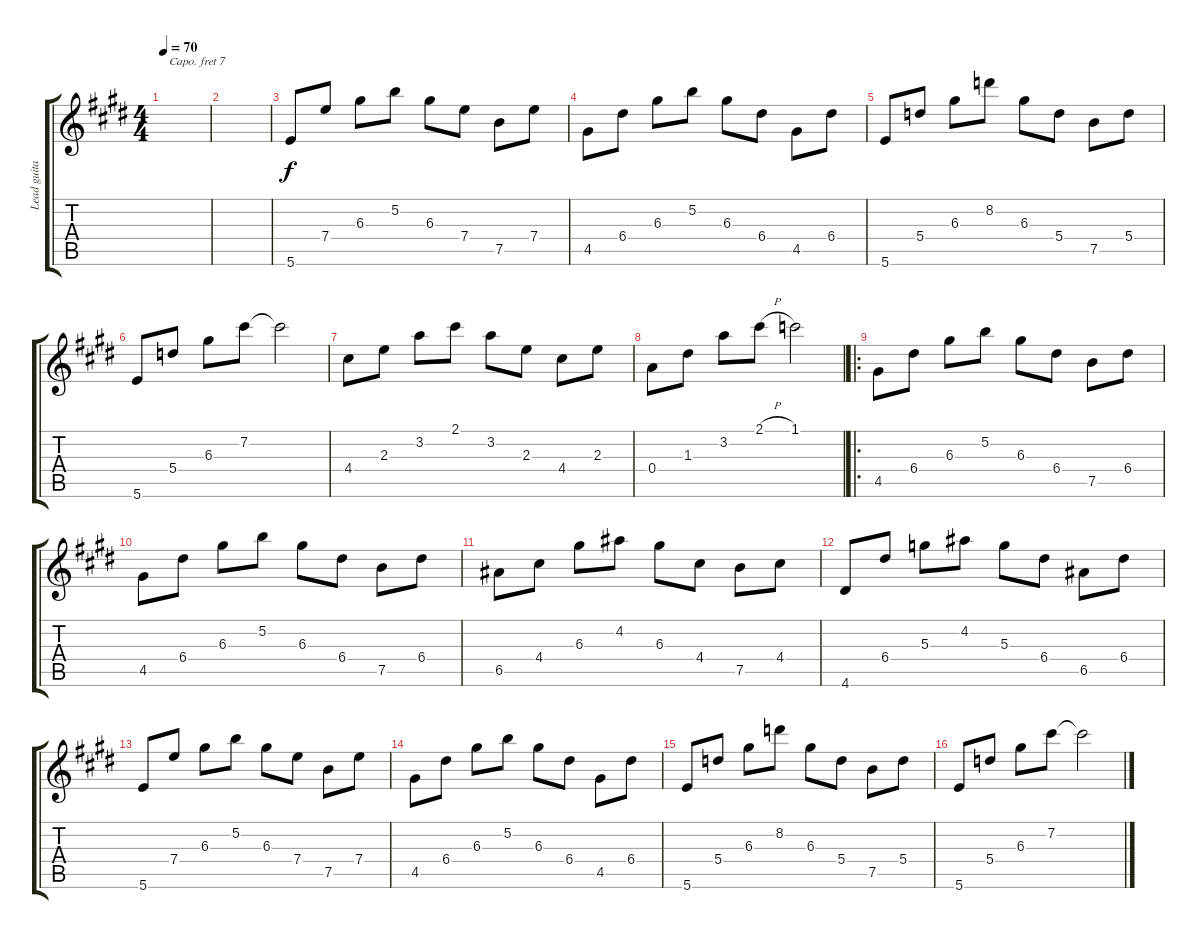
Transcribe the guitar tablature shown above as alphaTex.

\track ("Lead guitar" "Lead guita") {instrument acousticguitarsteel}
\staff {score tabs}
\capo 7
\tuning (E4 B3 G3 D3 A2 E2) {hide}
\ts (4 4)
\tempo 70
\clef g2
\ks e
|
|
5.6.8{volume 12 instrument electricguitarclean} 7.4.8 6.3.8 5.2.8 6.3.8 7.4.8 7.5.8 7.4.8 |
4.5.8 6.4.8 6.3.8 5.2.8 6.3.8 6.4.8 4.5.8 6.4.8 |
5.6.8 5.4.8 6.3.8 8.2.8 6.3.8 5.4.8 7.5.8 5.4.8 |
5.6.8 5.4.8 6.3.8 7.2.8 7.2{t}.2 |
4.4.8 2.3.8 3.2.8 2.1.8 3.2.8 2.3.8 4.4.8 2.3.8 |
0.4.8 1.3.8 3.2.8 2.1{h}.8 1.1.2 |
\ro
4.5.8 6.4.8 6.3.8 5.2.8 6.3.8 6.4.8 7.5.8 6.4.8 |
4.5.8 6.4.8 6.3.8 5.2.8 6.3.8 6.4.8 7.5.8 6.4.8 |
6.5.8 4.4.8 6.3.8 4.2.8 6.3.8 4.4.8 7.5.8 4.4.8 |
4.6.8 6.4.8 5.3.8 4.2.8 5.3.8 6.4.8 6.5.8 6.4.8 |
5.6.8 7.4.8 6.3.8 5.2.8 6.3.8 7.4.8 7.5.8 7.4.8 |
4.5.8 6.4.8 6.3.8 5.2.8 6.3.8 6.4.8 4.5.8 6.4.8 |
5.6.8 5.4.8 6.3.8 8.2.8 6.3.8 5.4.8 7.5.8 5.4.8 |
5.6.8 5.4.8 6.3.8 7.2.8 7.2{t}.2
